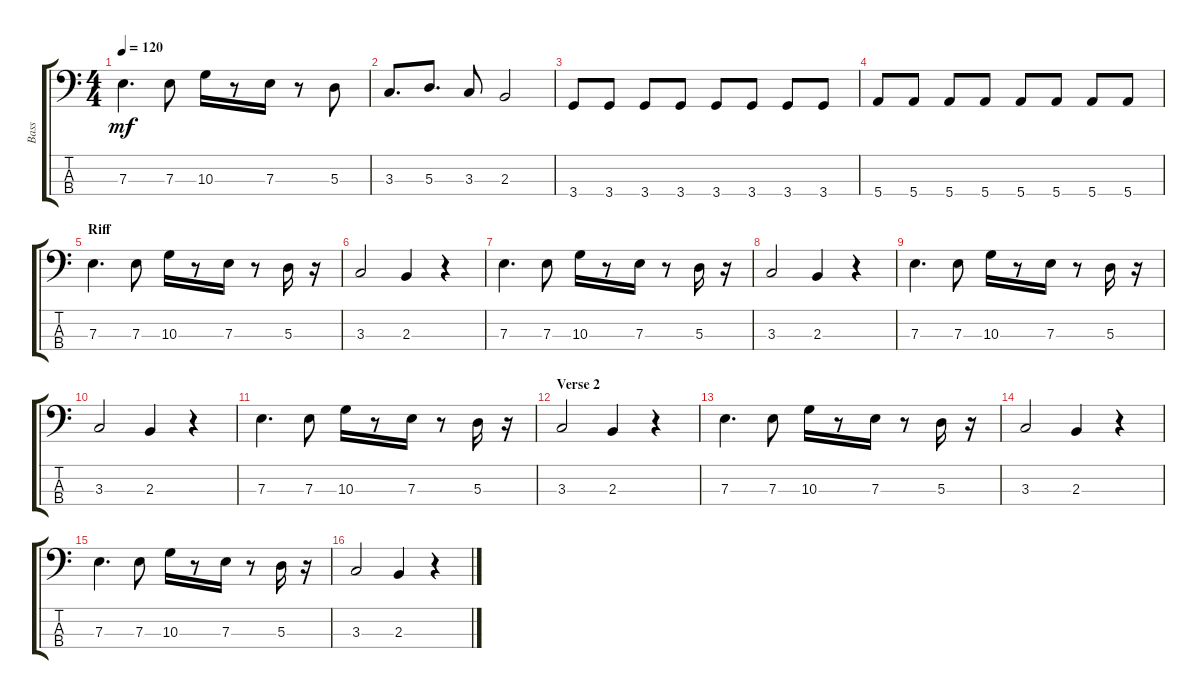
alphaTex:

\track ("Bass" "Bass") {instrument electricbassfinger}
\staff {score tabs}
\tuning (G2 D2 A1 E1) {hide}
\ts (4 4)
\tempo 120
\clef f4
\ks c
7.3.4{d dy mf} 7.3.8 10.3.16 r.8 7.3.16 r.8 5.3.8 |
3.3.8{d} 5.3.8{d} 3.3.8 2.3.2 |
3.4.8 3.4.8 3.4.8 3.4.8 3.4.8 3.4.8 3.4.8 3.4.8 |
5.4.8 5.4.8 5.4.8 5.4.8 5.4.8 5.4.8 5.4.8 5.4.8 |
\section ("" "Riff")
7.3.4{d} 7.3.8 10.3.16 r.8 7.3.16 r.8 5.3.16 r.16 |
3.3.2 2.3.4 r.4 |
7.3.4{d} 7.3.8 10.3.16 r.8 7.3.16 r.8 5.3.16 r.16 |
3.3.2 2.3.4 r.4 |
7.3.4{d} 7.3.8 10.3.16 r.8 7.3.16 r.8 5.3.16 r.16 |
3.3.2 2.3.4 r.4 |
7.3.4{d} 7.3.8 10.3.16 r.8 7.3.16 r.8 5.3.16 r.16 |
\section ("" "Verse 2")
3.3.2 2.3.4 r.4 |
7.3.4{d} 7.3.8 10.3.16 r.8 7.3.16 r.8 5.3.16 r.16 |
3.3.2 2.3.4 r.4 |
7.3.4{d} 7.3.8 10.3.16 r.8 7.3.16 r.8 5.3.16 r.16 |
3.3.2 2.3.4 r.4
